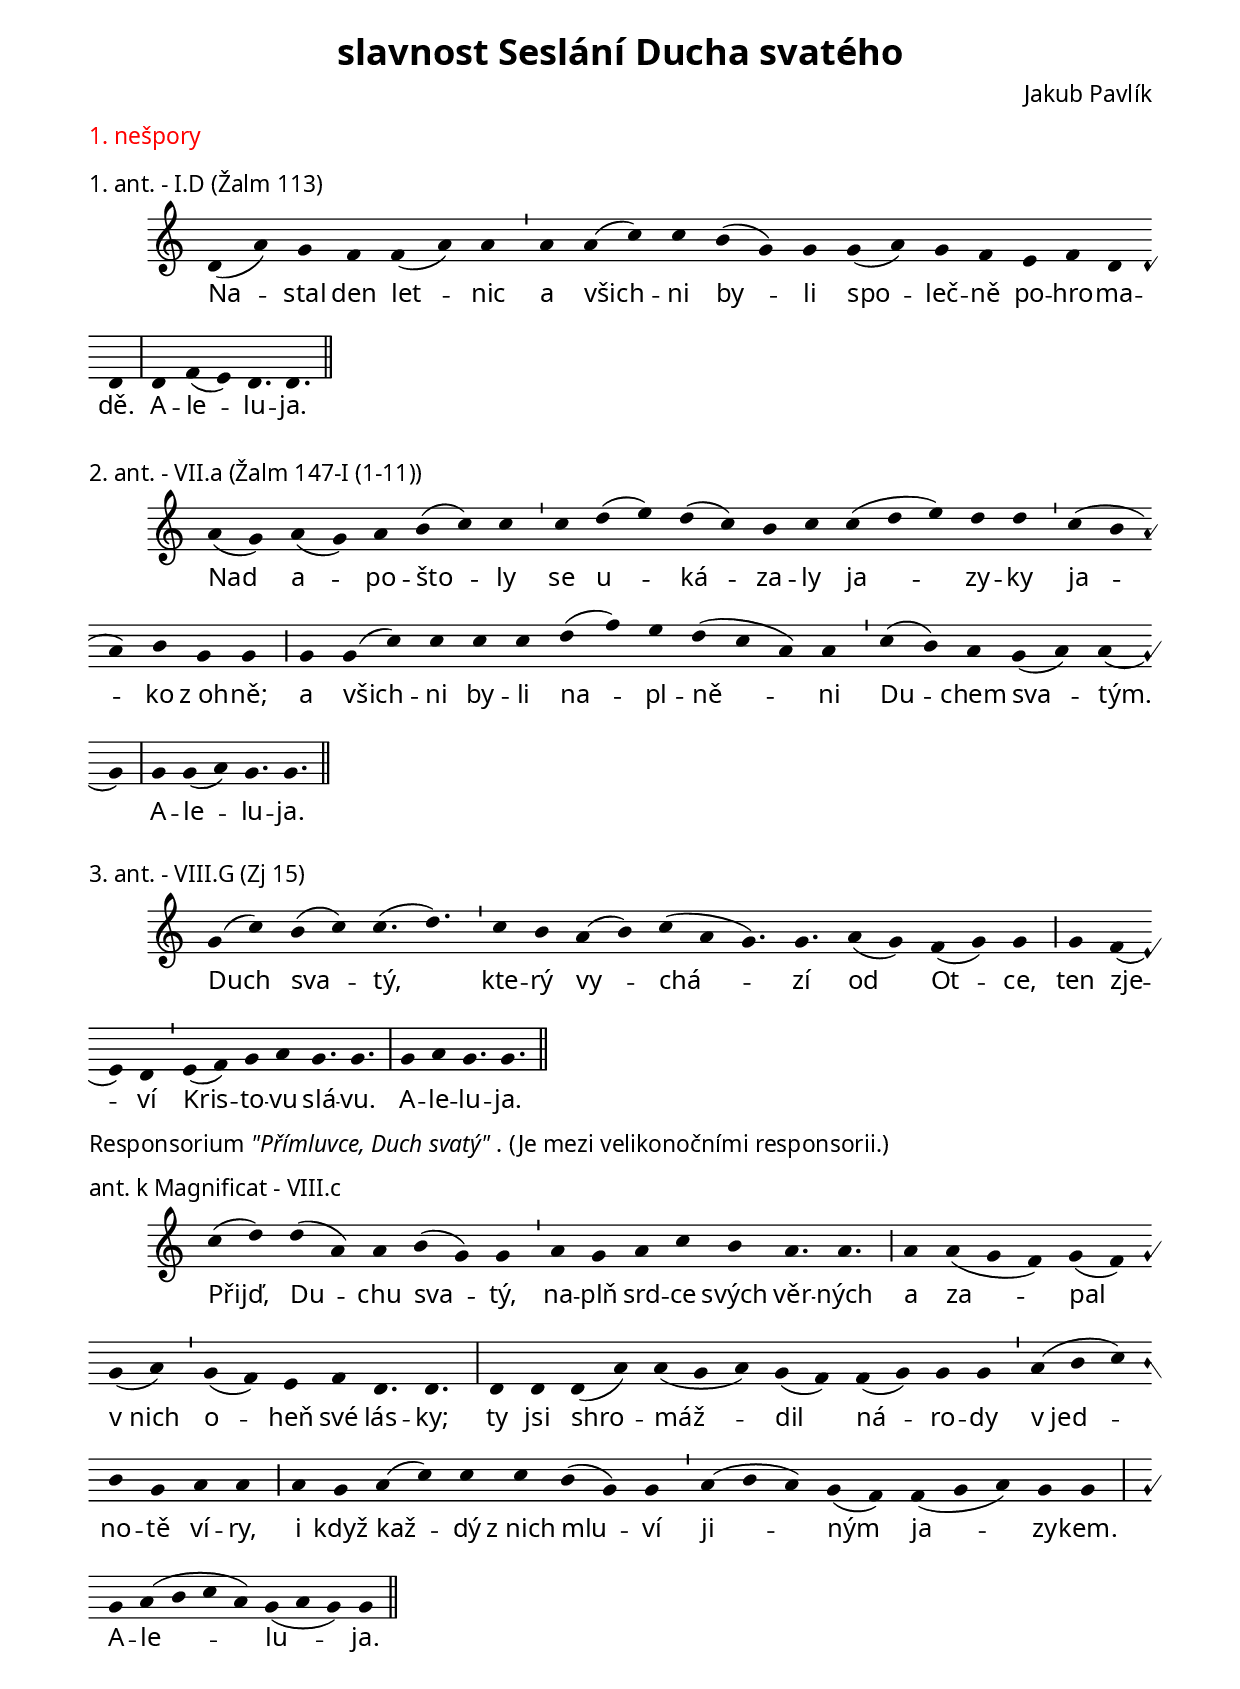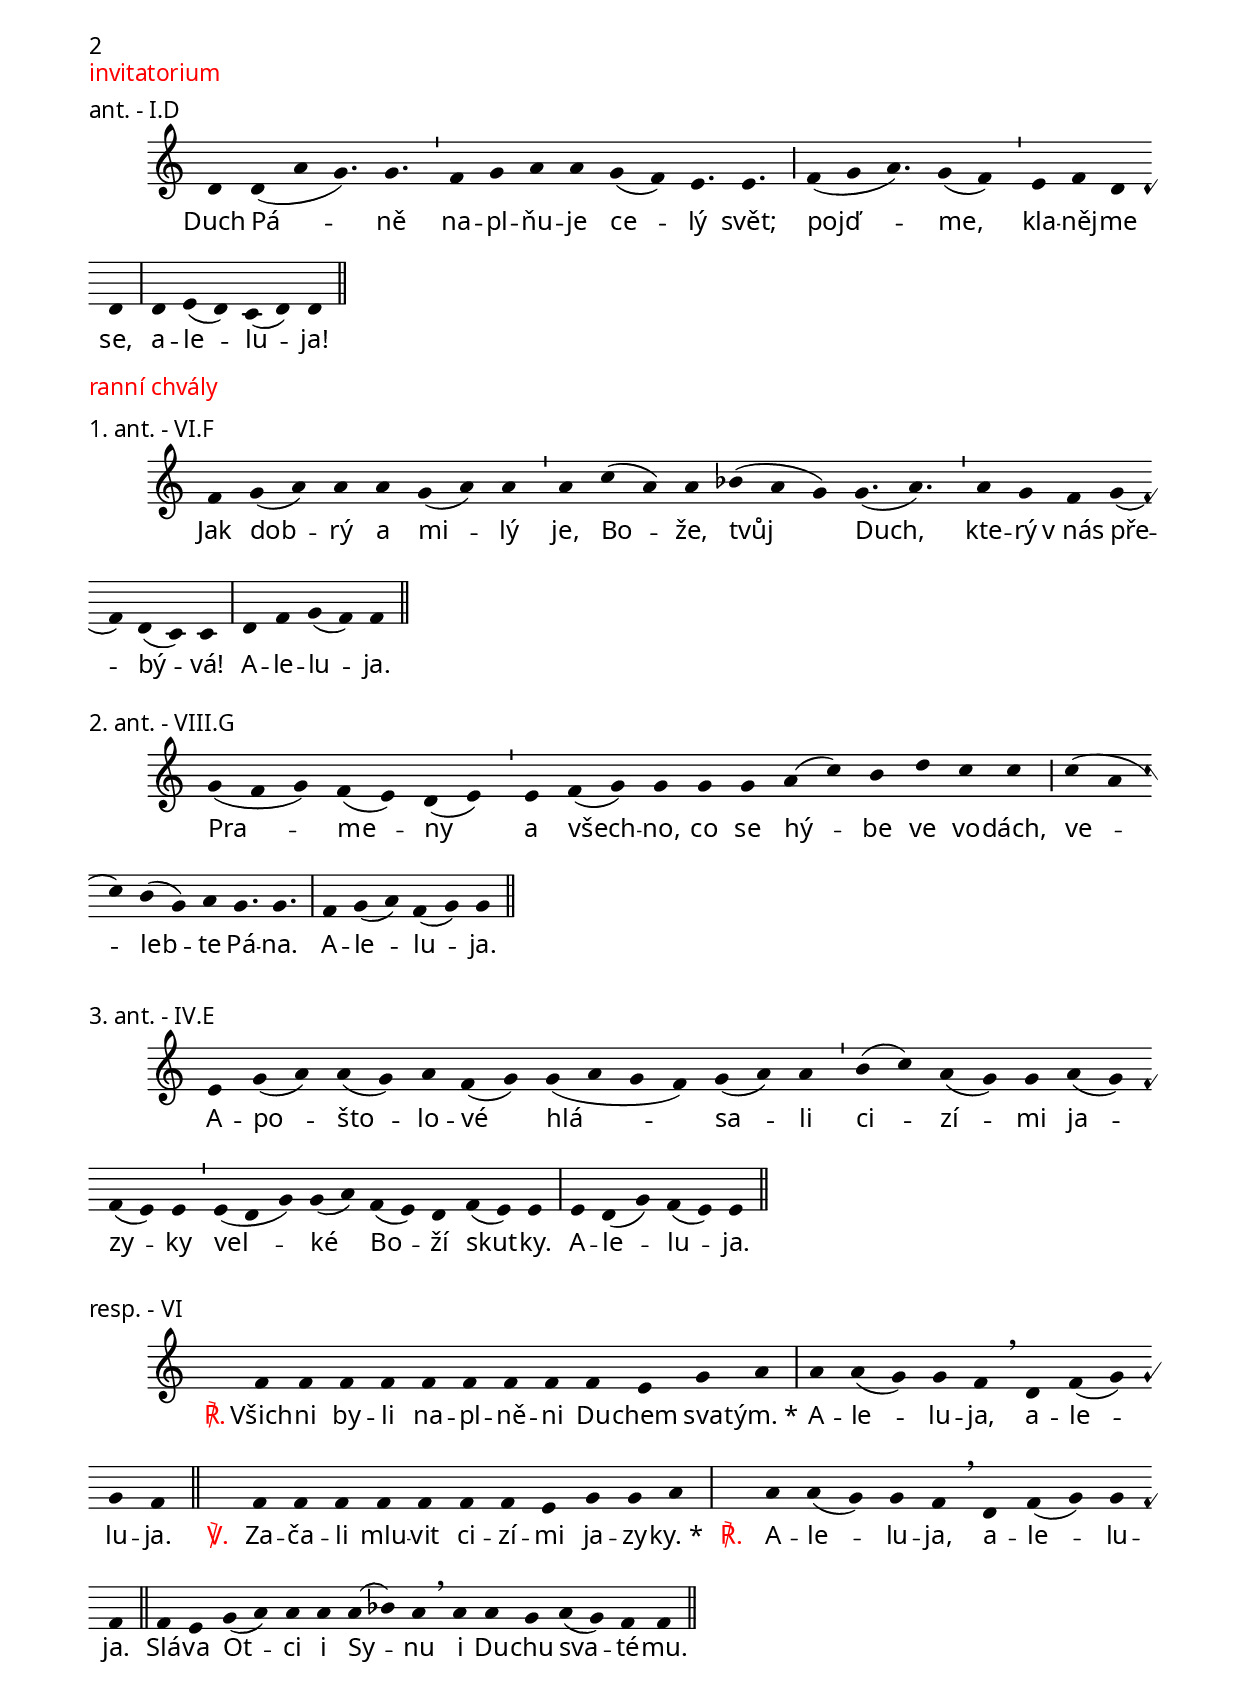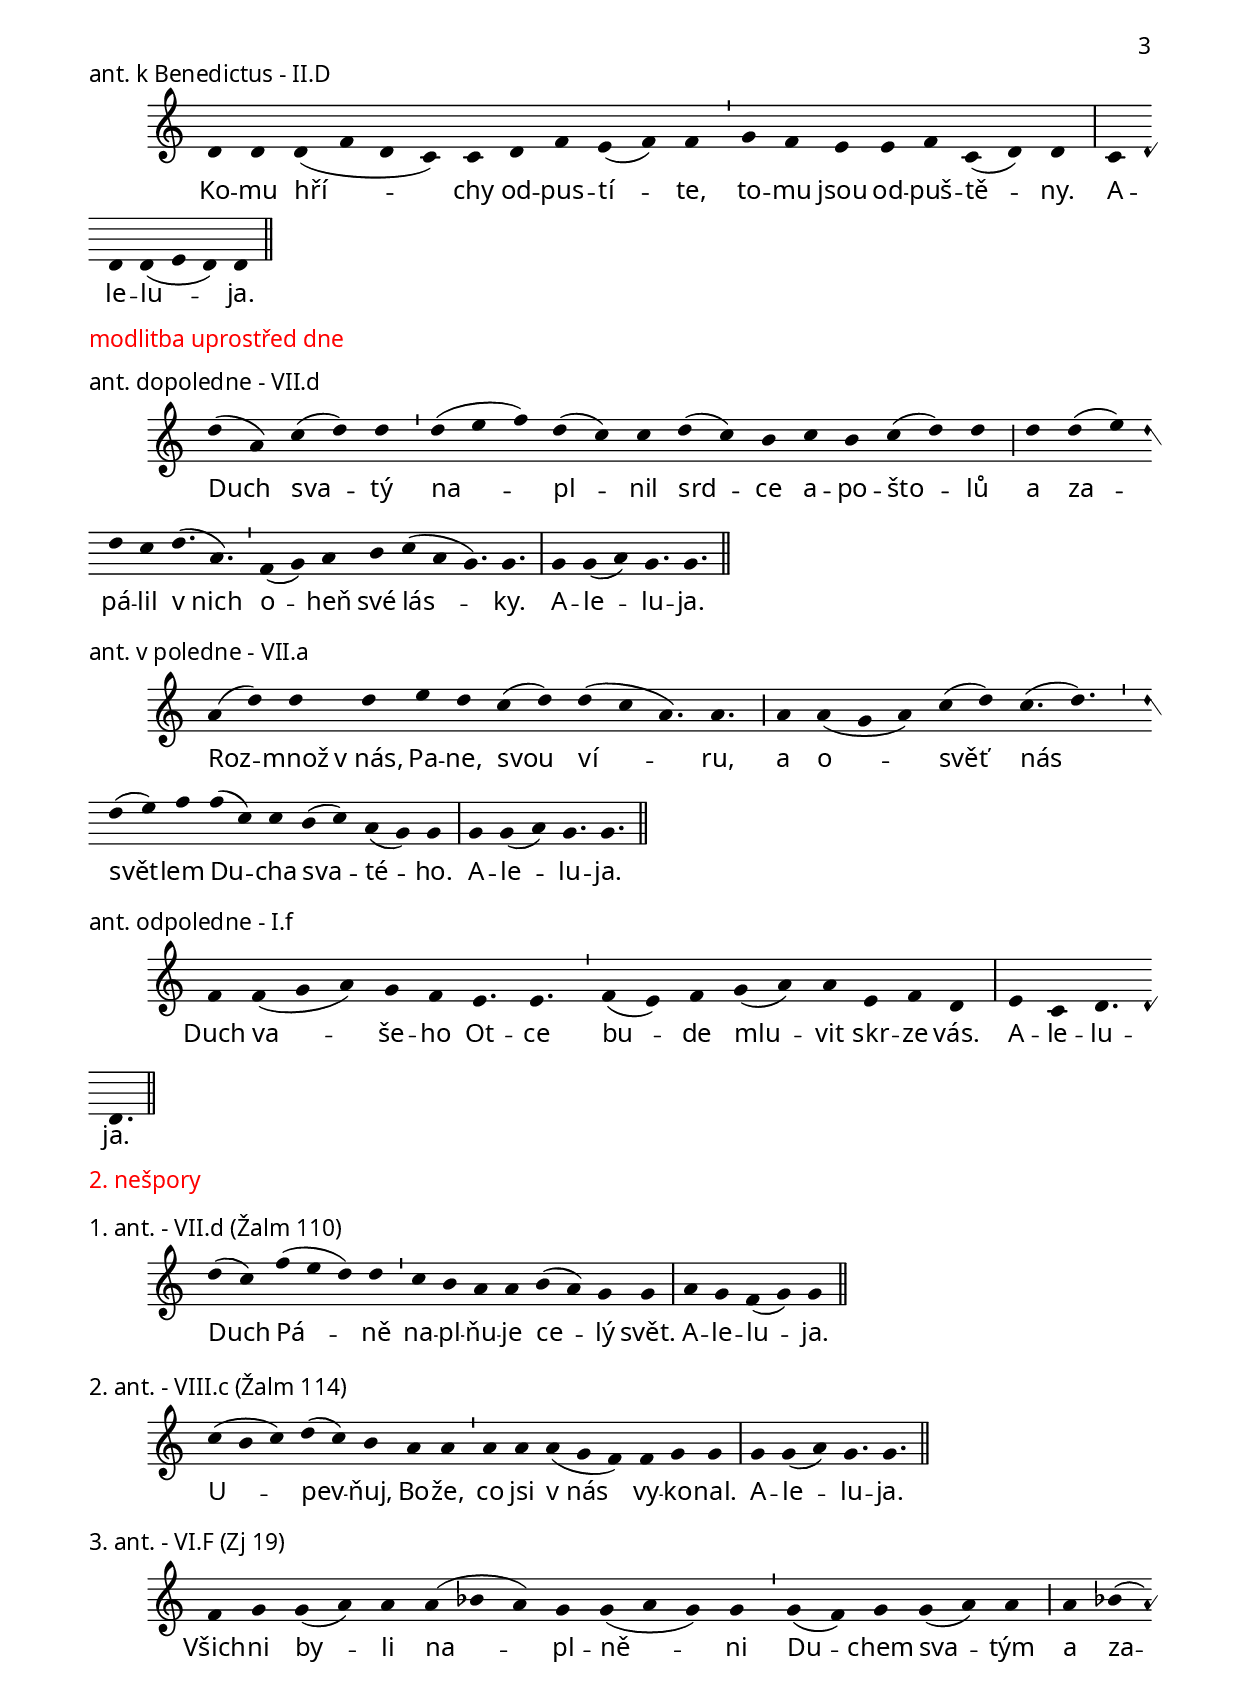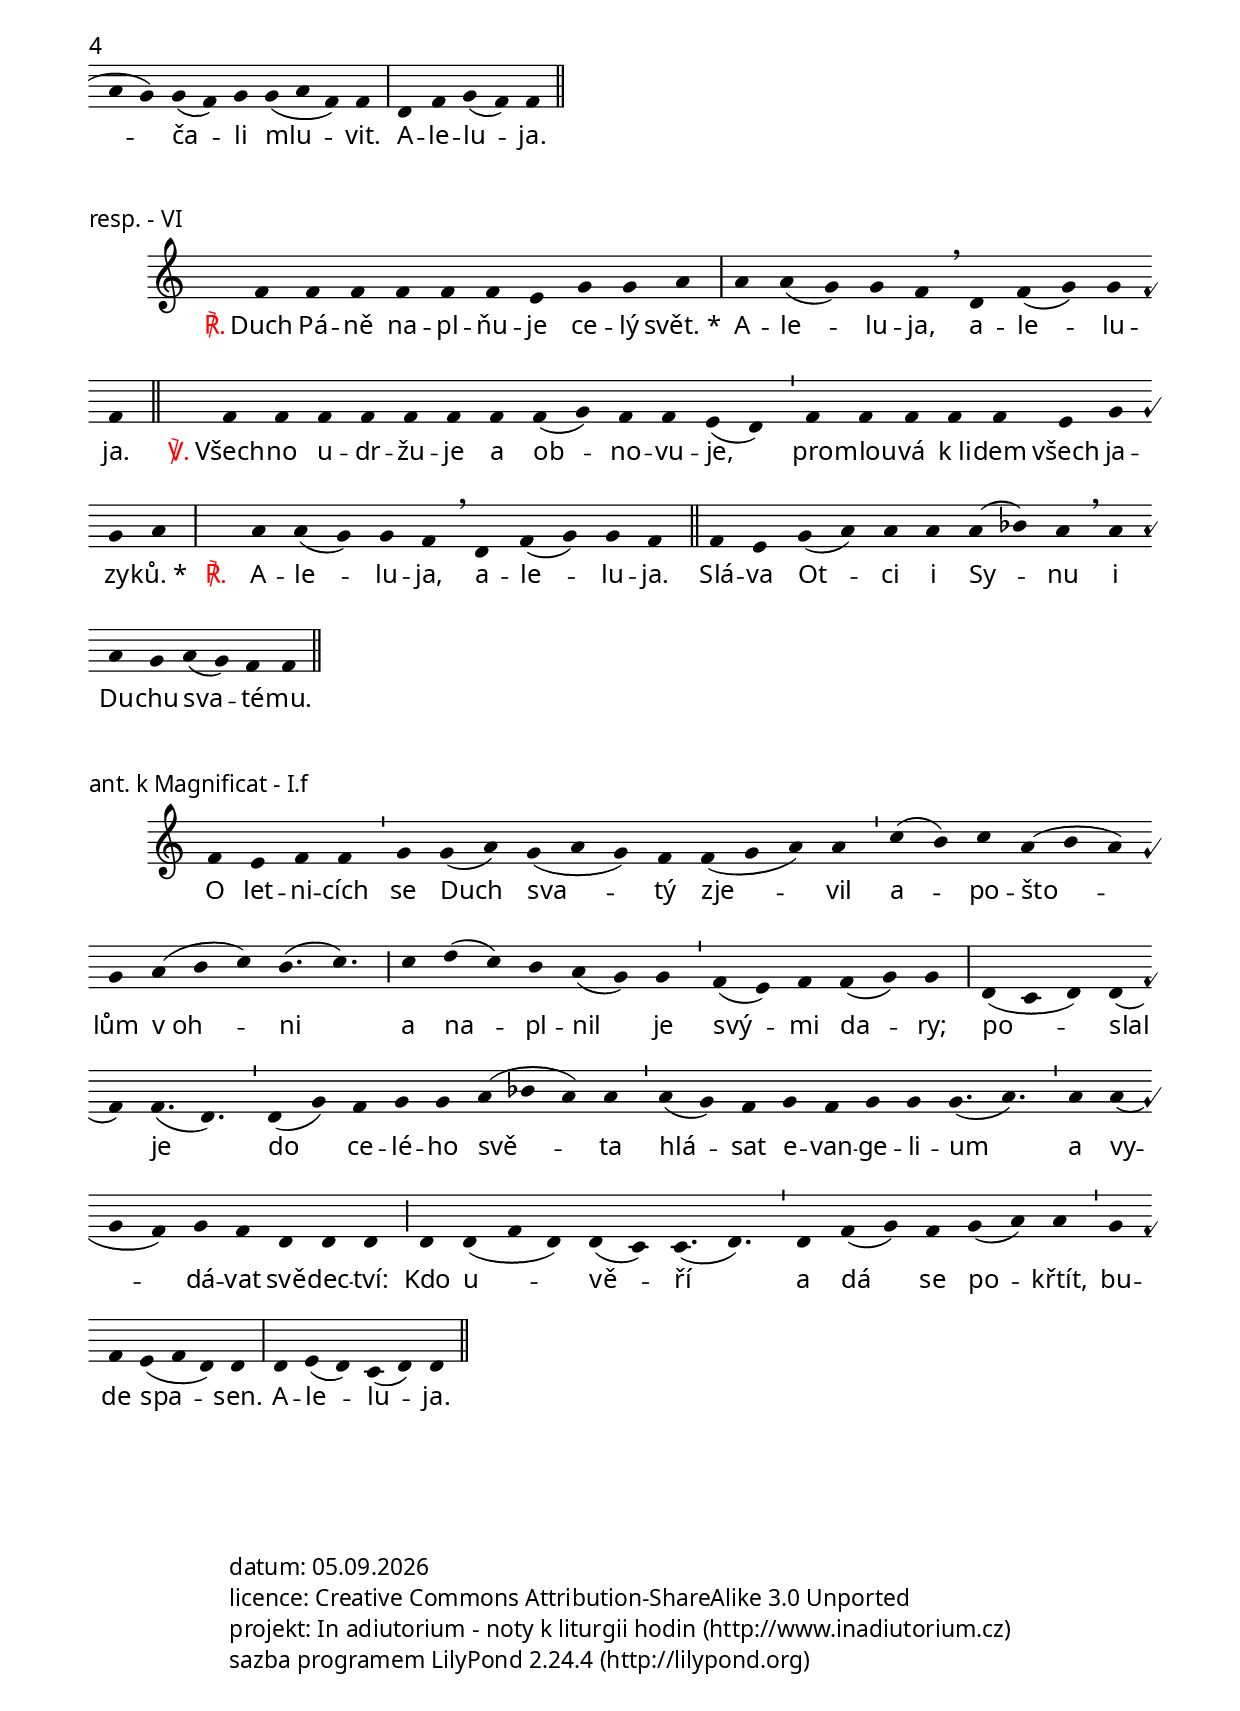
\version "2.14.2"

\header {
  title = "slavnost Seslání Ducha svatého"
  composer = "Jakub Pavlík"
}

\include "spolecne.ly"
\include "dilyresponsorii.ly"

respAlelujaVI = { 
  a4 a( g) g f \breathe d f( g) g f 
}

respAlelujaText = \lyricmode { A -- le -- lu -- ja, a -- le -- lu -- ja. }

doxologieRespAlelujaVI = {
  f4 e g( a) a a a( bes) a \breathe
  a a g a( g) f f
}

\markup {\nadpisHodinka {"1. nešpory"}}

\score {
  \relative c' {
    \choralniRezim
    d4( a') g f f( a) a \barMin
    a a( c) c b( g) g g( a) g f e f d d \barMax
    d f( e) d4. d \barFinalis
  }
  \addlyrics {
    Na -- stal den let -- nic
    a všich -- ni by -- li spo -- leč -- ně po -- hro -- ma -- dě.
    A -- le -- lu -- ja.
  }
  \header {
    quid = "1. ant."
    modus = "I"
    differentia = "D" 
    psalmus = "Žalm 113"
    id = ""
    piece = \markup {\sestavTitulek}
  }
}

\score {
  \relative c'' {
    \choralniRezim
    a4( g) a( g) a b( c) c \barMin
    c d( e) d( c) b c c( d e) d d \barMin
    c( b a) b g g \barMaior
    g g( c) c c c d( f) e d( c a) a \barMin
    c( b) a g( a) a( g) \barMax
    g g( a) g4. g \barFinalis
  }
  \addlyrics {
    Nad a -- po -- što -- ly 
    se u -- ká -- za -- ly ja -- zy -- ky
    ja -- ko z_oh -- ně;
    a všich -- ni by -- li na -- pl -- ně -- ni
    Du -- chem sva -- tým.
    A -- le -- lu -- ja.
  }
  \header {
    quid = "2. ant."
    modus = "VII"
    differentia = "a" 
    psalmus = "Žalm 147-I (1-11)"
    id = ""
    piece = \markup {\sestavTitulek}
  }
}

\score {
  \relative c'' {
    \choralniRezim
    g4( c) b( c) c4.( d) \barMin
    c4 b a( b) c( a g4.) g a4( g) f( g) g \barMaior
    g f( e) d \barMin
    e( f) g a g4. g \barMax
    g4 a g4. g \barFinalis
  }
  \addlyrics {
    Duch sva -- tý, 
    kte -- rý vy -- chá -- zí od Ot -- ce,
    ten zje -- ví 
    Kris -- to -- vu slá -- vu.
    A -- le -- lu -- ja.
  }
  \header {
    quid = "3. ant."
    modus = "VIII"
    differentia = "G" 
    psalmus = "Zj 15"
    id = ""
    piece = \markup {\sestavTitulek}
  }
}

\markup{Responsorium \italic{"\"Přímluvce, Duch svatý\""}. (Je mezi velikonočními responsorii.)}

\score {
  \relative c'' {
    \choralniRezim
    c4( d) d( a) a b( g) g \barMin
    a g a c b a4. a \barMaior
    a4 a( g f) g( f) g( a) \barMin g( f) e f d4. d \barMax
    
    d4 d d( a') a( g a) g( f) f( g) g g \barMin
    a( b c) b g a a \barMaior
    a g a( c) c c b( g) g \barMin
    a( b a) g( f) f( g a) g g \barMax
    
    g a( b c a) g( a g) g \barFinalis
  }
  \addlyrics {
    Přijď, Du -- chu sva -- tý,
    na -- plň srd -- ce svých věr -- ných
    a za -- pal v_nich o -- heň své lás -- ky;
    
    ty jsi shro -- máž -- dil ná -- ro -- dy
    v_jed -- no -- tě ví -- ry,
    i když kaž -- dý z_nich mlu -- ví 
    ji -- ným ja -- zy -- kem.
    
    A -- le -- lu -- ja.
  }
  \header {
    quid = "ant. k Magnificat"
    modus = "VIII"
    differentia = "c" 
    psalmus = ""
    id = ""
    piece = \markup {\sestavTitulekBezZalmu}
  }
}

\markup {\nadpisHodinka {"invitatorium"}}

\score {
  \relative c' {
    \choralniRezim
    d4 d( a' g4.) g \barMin
    f4 g a a g( f) e4. e \barMaior
    f4( g a4.) g4( f) \barMin
    e4 f d d \barMax
    d e( d) c( d) d \barFinalis
  }
  \addlyrics {
    Duch Pá -- ně 
    na -- pl -- ňu -- je ce -- lý svět;
    pojď -- me, kla -- něj -- me se,
    a -- le -- lu -- ja!
  }
  \header {
    quid = "ant."
    modus = "I"
    differentia = "D" 
    psalmus = ""
    id = ""
    piece = \markup {\sestavTitulek}
  }
}

\markup {\nadpisHodinka {"ranní chvály"}}

\score {
  \relative c' {
    \choralniRezim
    f4 g( a) a a g( a) a \barMin
    a4 c( a) a bes( a g) g4.( a) \barMin
    a4 g f g( f) d( c) c \barMax
    d4 f g( f) f \barFinalis
  }
  \addlyrics {
    Jak dob -- rý a mi -- lý 
    je, Bo -- že, tvůj Duch,
    kte -- rý v_nás pře -- bý -- vá!
    A -- le -- lu -- ja.
  }
  \header {
    quid = "1. ant."
    modus = "VI"
    differentia = "F" 
    psalmus = ""
    id = ""
    piece = \markup {\sestavTitulekBezZalmu}
  }
}

\score {
  \relative c'' {
    \choralniRezim
    g( f g) f( e) d( e) \barMin
    e f( g) g g g a( c) b d c c \barMaior
    c( a c) b( g) a g4. g \barMax
    f4 g( a) f( g) g \barFinalis
  }
  \addlyrics {
    Pra -- me -- ny 
    a všech -- no, co se hý -- be ve vo -- dách,
    ve -- leb -- te Pá -- na.
    A -- le -- lu -- ja.
  }
  \header {
    quid = "2. ant."
    modus = "VIII"
    differentia = "G" 
    psalmus = ""
    id = ""
    piece = \markup {\sestavTitulekBezZalmu}
  }
}

\score {
  \relative c' {
    \choralniRezim
    e4 g( a) a( g) a f( g) g( a g f) g( a) a \barMin
    b( c) a( g) g a( g) f( e) e \barMin
    e( d g) g( a) f( e) d f( e) e \barMax
    e d( g) f( e) e \barFinalis
  }
  \addlyrics {
    A -- po -- što -- lo -- vé hlá -- sa -- li 
    ci -- zí -- mi ja -- zy -- ky
    vel -- ké Bo -- ží skut -- ky.
    A -- le -- lu -- ja.
  }
  \header {
    quid = "3. ant."
    modus = "IV"
    differentia = "E" 
    psalmus = ""
    id = ""
    piece = \markup {\sestavTitulekBezZalmu}
  }
}

\score {
  \relative c' {
    \choralniRezim
    
    % R
    \neviditelna f
    f f f f f f f f f e g a \barMax
    \respAlelujaVI \barFinalis
    
    % V
    \neviditelna f
    f f f f f f f e g g a \barMax
    % R
    \neviditelna a
    \respAlelujaVI \barFinalis
    
    % Slava
    \doxologieRespAlelujaVI \barFinalis
  }
  \addlyrics {
    \Response Všich -- ni by -- li na -- pl -- ně -- ni Du -- chem sva -- tým._*
    \respAlelujaText
    \Verse Za -- ča -- li mlu -- vit ci -- zí -- mi ja -- zy -- ky._*
    \Response \respAlelujaText
    \textRespDoxologie
  }
  \header {
    quid = "resp."
    modus = "VI"
    id = ""
    piece = \markup {\sestavTitulekResp}
  }
}

\score {
  \relative c' {
    \choralniRezim
    d4 d d( f d c) c d f e( f) f \barMin
    g f e e f c( d) d \barMax
    c d d( e d) d \barFinalis
  }
  \addlyrics {
    Ko -- mu hří -- chy od -- pus -- tí -- te,
    to -- mu jsou od -- puš -- tě -- ny.
    A -- le -- lu -- ja.
  }
  \header {
    quid = "ant. k Benedictus"
    modus = "II"
    differentia = "D" 
    psalmus = ""
    id = ""
    piece = \markup {\sestavTitulekBezZalmu}
  }
}

\markup {\nadpisHodinka {"modlitba uprostřed dne"}}

\score {
  \relative c'' {
    \choralniRezim
    d( a) c( d) d \barMin
    d( e f) d( c) c d( c) b c b c( d) d \barMaior
    d d( e) d c d4.( a) \barMin
    f4( g) a b c( a g4.) g \barMax
    g4 g( a) g4. g \barFinalis
  }
  \addlyrics {
    Duch sva -- tý 
    na -- pl -- nil srd -- ce a -- po -- što -- lů
    a za -- pá -- lil v_nich 
    o -- heň své lás -- ky.
    A -- le -- lu -- ja.
  }
  \header {
    quid = "ant. dopoledne"
    modus = "VII"
    differentia = "d" 
    psalmus = ""
    id = ""
    piece = \markup {\sestavTitulekBezZalmu}
  }
}

\score {
  \relative c'' {
    \choralniRezim
    a4( d) d d e d c( d) d( c a4.) a \barMaior
    a4 a( g a) c( d) c4.( d) \barMin
    d4( e) f f( c) c b( c) a( g) g \barMax
    g g( a) g4. g \barFinalis
  }
  \addlyrics {
    Roz -- množ v_nás, Pa -- ne, svou ví -- ru,
    a o -- svěť nás 
    svět -- lem Du -- cha sva -- té -- ho.
    A -- le -- lu -- ja.
  }
  \header {
    quid = "ant. v poledne"
    modus = "VII"
    differentia = "a" 
    psalmus = ""
    id = ""
    piece = \markup {\sestavTitulekBezZalmu}
  }
}

\score {
  \relative c' {
    \choralniRezim
    f4 f( g a) g f e4. e \barMin
    f4( e) f g( a) a e f d \barMax
    e c d4. d \barFinalis
  }
  \addlyrics {
    Duch va -- še -- ho Ot -- ce
    bu -- de mlu -- vit skr -- ze vás.
    A -- le -- lu -- ja.
  }
  \header {
    quid = "ant. odpoledne"
    modus = "I"
    differentia = "f" 
    psalmus = ""
    id = ""
    piece = \markup {\sestavTitulekBezZalmu}
  }
}

\markup {\nadpisHodinka {"2. nešpory"}}

\score {
  \relative c'' {
    \choralniRezim
    d4( c) f( e d) d \barMin
    c b a a b( a) g g \barMax
    a g f( g) g \barFinalis
  }
  \addlyrics {
    Duch Pá -- ně na -- pl -- ňu -- je ce -- lý svět.
    A -- le -- lu -- ja.
  }
  \header {
    quid = "1. ant."
    modus = "VII"
    differentia = "d" 
    psalmus = "Žalm 110"
    id = ""
    piece = \markup {\sestavTitulek}
  }
}

\score {
  \relative c'' {
    \choralniRezim
    c4( b c) d( c) b a a \barMin
    a a a( g f) f g g \barMax
    g g( a) g4. g \barFinalis
  }
  \addlyrics {
    U -- pev -- ňuj, Bo -- že,
    co jsi v_nás vy -- ko -- nal.
    A -- le -- lu -- ja.
  }
  \header {
    quid = "2. ant."
    modus = "VIII"
    differentia = "c" 
    psalmus = "Žalm 114"
    id = ""
    piece = \markup {\sestavTitulek}
  }
}

\score {
  \relative c' {
    \choralniRezim
    f4 g g( a) a a( bes a) g g( a g) g \barMin
    g( f) g g( a) a \barMaior
    a bes( a g) g( f) g g( a f) f \barMax
    d f g( f) f \barFinalis
  }
  \addlyrics {
    Všich -- ni by -- li na -- pl -- ně -- ni Du -- chem sva -- tým
    a za -- ča -- li mlu -- vit.
    A -- le -- lu -- ja.
  }
  \header {
    quid = "3. ant."
    modus = "VI"
    differentia = "F" 
    psalmus = "Zj 19"
    id = ""
    piece = \markup {\sestavTitulek}
  }
}

\score {
  \relative c' {
    \choralniRezim
    
    % R
    \neviditelna f
    f4 f f f f f e g g a \barMax
    \respAlelujaVI \barFinalis
    
    % V
    \neviditelna f
    f f f f f f f f( g) f f e( d) \barMin
    f f f f f e g g a \barMax
    % R
    \neviditelna a
    \respAlelujaVI \barFinalis
    
    % Slava
    \doxologieRespAlelujaVI \barFinalis
  }
  \addlyrics {
    \Response Duch Pá -- ně na -- pl -- ňu -- je ce -- lý svět._*
    \respAlelujaText
    \Verse Všech -- no u -- dr -- žu -- je a ob -- no -- vu -- je,
    pro -- mlou -- vá k_li -- dem všech ja -- zy -- ků._*
    \Response \respAlelujaText
    \textRespDoxologie
  }
  \header {
    quid = "resp."
    modus = "VI"
    id = ""
    piece = \markup {\sestavTitulekResp}
  }
}

\score {
  \relative c' {
    \choralniRezim
    f4 e f f \barMin
    g g( a) g( a g) f f( g a) a \barMin
    c( b) c a( b a) g a( b c) b4.( c) \barMaior
    c4 d( c) b a( g) g \barMin
    f( e) f f( g) g \barMax
    
    d( c d) d( f) f4.( d) \barMin
    d4( g) f g g a( bes a) a \barMin
    a( g) f g f g g g4.( a) \barMin
    a4 a( g f) g f d d d \barMaior
    
    d d( f d) d( c) c4.( d) \barMin
    d4 f( g) f g( a) a \barMin
    g f e( f d) d \barMax
    
    d e( d) c( d) d \barFinalis
  }
  \addlyrics {
    O let -- ni -- cích
    se Duch sva -- tý zje -- vil 
    a -- po -- što -- lům v_oh -- ni
    a na -- pl -- nil je 
    svý -- mi da -- ry;
    
    po -- slal je do ce -- lé -- ho svě -- ta
    hlá -- sat e -- van -- ge -- li -- um
    a vy -- dá -- vat svě -- dec -- tví:
    Kdo u -- vě -- ří 
    a dá se po -- křtít,
    bu -- de spa -- sen.
    
    A -- le -- lu -- ja.
  }
  \header {
    quid = "ant. k Magnificat"
    modus = "I"
    differentia = "f" 
    psalmus = ""
    id = ""
    piece = \markup {\sestavTitulekBezZalmu}
  }
}